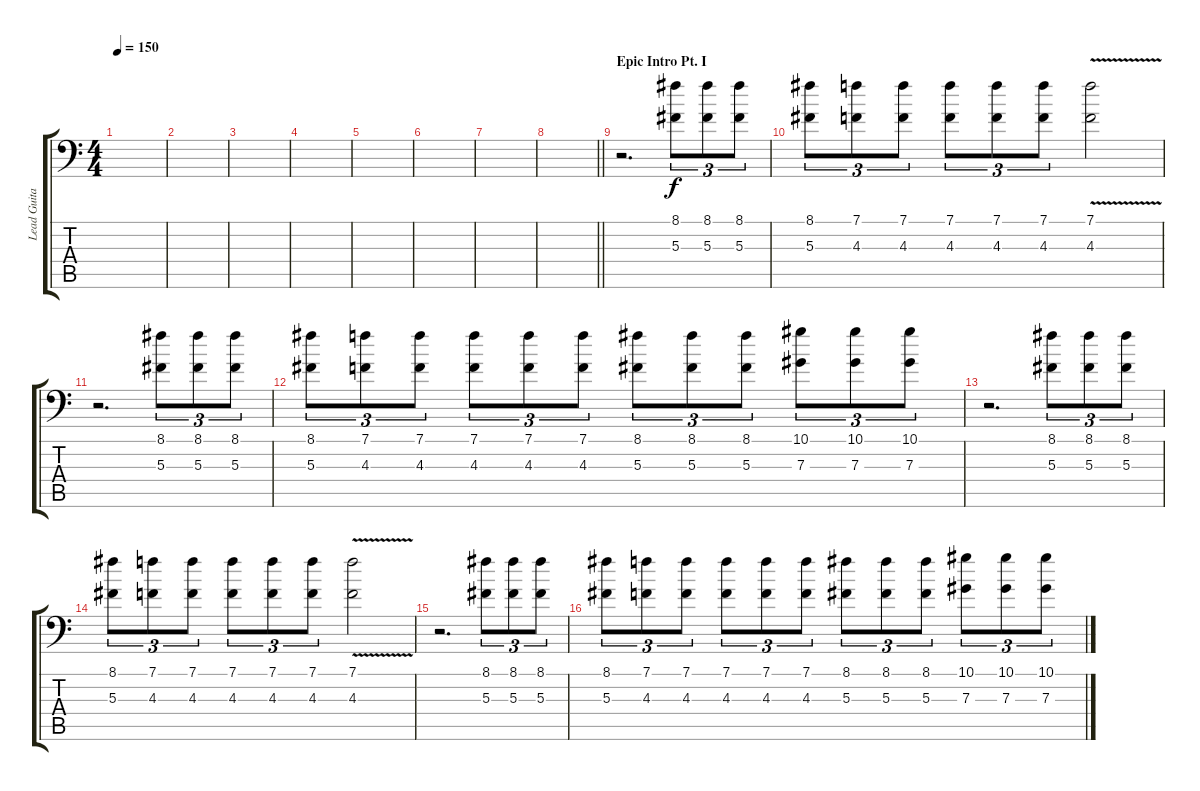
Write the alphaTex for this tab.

\track ("Lead Guitar II" "Lead Guita") {instrument distortionguitar}
\staff {score tabs}
\tuning (Bb3 F3 Db3 Ab2 Eb2 Bb1) {hide}
\ts (4 4)
\tempo 150
\clef f4
\ks c
|
|
|
|
|
|
|
\barLineRight lightlight
|
\section ("" "Epic Intro Pt. I")
r.2{d instrument distortionguitar} (8.1 5.3).8{tu (3 2)} (8.1 5.3).8{tu (3 2)} (8.1 5.3).8{tu (3 2)} |
(8.1 5.3).8{tu (3 2)} (7.1 4.3).8{tu (3 2)} (7.1 4.3).8{tu (3 2)} (7.1 4.3).8{tu (3 2)} (7.1 4.3).8{tu (3 2)} (7.1 4.3).8{tu (3 2)} (7.1{v} 4.3{v}).2 |
r.2{d} (8.1 5.3).8{tu (3 2)} (8.1 5.3).8{tu (3 2)} (8.1 5.3).8{tu (3 2)} |
(8.1 5.3).8{tu (3 2)} (7.1 4.3).8{tu (3 2)} (7.1 4.3).8{tu (3 2)} (7.1 4.3).8{tu (3 2)} (7.1 4.3).8{tu (3 2)} (7.1 4.3).8{tu (3 2)} (8.1 5.3).8{tu (3 2)} (8.1 5.3).8{tu (3 2)} (8.1 5.3).8{tu (3 2)} (10.1 7.3).8{tu (3 2)} (10.1 7.3).8{tu (3 2)} (10.1 7.3).8{tu (3 2)} |
r.2{d} (8.1 5.3).8{tu (3 2)} (8.1 5.3).8{tu (3 2)} (8.1 5.3).8{tu (3 2)} |
(8.1 5.3).8{tu (3 2)} (7.1 4.3).8{tu (3 2)} (7.1 4.3).8{tu (3 2)} (7.1 4.3).8{tu (3 2)} (7.1 4.3).8{tu (3 2)} (7.1 4.3).8{tu (3 2)} (7.1{v} 4.3{v}).2 |
r.2{d} (8.1 5.3).8{tu (3 2)} (8.1 5.3).8{tu (3 2)} (8.1 5.3).8{tu (3 2)} |
(8.1 5.3).8{tu (3 2)} (7.1 4.3).8{tu (3 2)} (7.1 4.3).8{tu (3 2)} (7.1 4.3).8{tu (3 2)} (7.1 4.3).8{tu (3 2)} (7.1 4.3).8{tu (3 2)} (8.1 5.3).8{tu (3 2)} (8.1 5.3).8{tu (3 2)} (8.1 5.3).8{tu (3 2)} (10.1 7.3).8{tu (3 2)} (10.1 7.3).8{tu (3 2)} (10.1 7.3).8{tu (3 2)}
